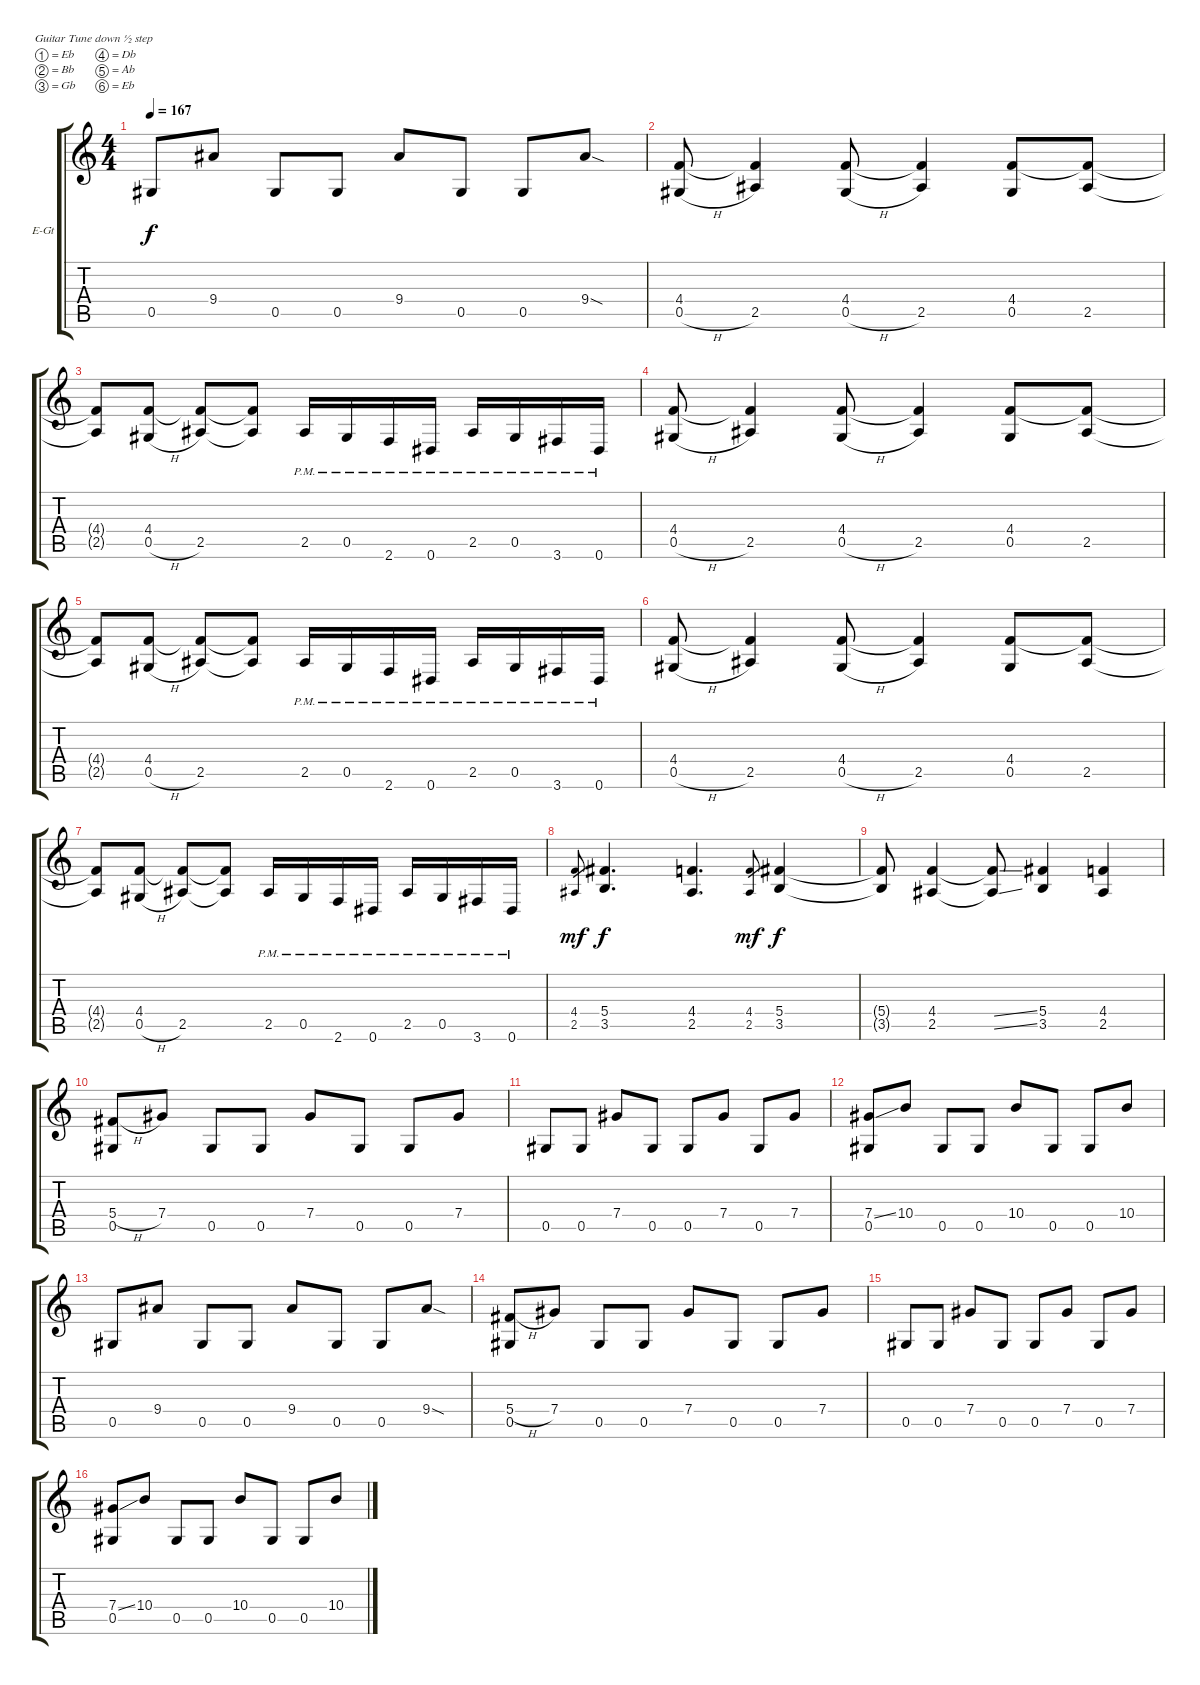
\bracketExtendMode groupsimilarinstruments
\firstSystemTrackNameOrientation horizontal
\otherSystemsTrackNameOrientation horizontal
\track ("Guitar 1" "E-Gt") {instrument distortionguitar}
\staff {score tabs}
\tuning (Eb4 Bb3 Gb3 Db3 Ab2 Eb2)
\ts (4 4)
\tempo 167
\clef g2
\ks c
0.5.8{dy f} 9.4.8 0.5.8 0.5.8 9.4.8 0.5.8 0.5.8 9.4{sod}.8 |
(4.4 0.5{h}).8 (4.4{t} 2.5).4 (4.4 0.5{h}).8 (4.4{t} 2.5).4 (4.4 0.5).8 (4.4{t} 2.5).8 |
(4.4{t} 2.5{t}).8 (4.4 0.5{h}).8 (4.4{t} 2.5).8 (4.4{t} 2.5{t}).8 2.5{pm}.16 0.5{pm}.16 2.6{pm}.16 0.6{pm}.16 2.5{pm}.16 0.5{pm}.16 3.6{pm}.16 0.6{pm}.16 |
(4.4 0.5{h}).8 (4.4{t} 2.5).4 (4.4 0.5{h}).8 (4.4{t} 2.5).4 (4.4 0.5).8 (4.4{t} 2.5).8 |
(4.4{t} 2.5{t}).8 (4.4 0.5{h}).8 (4.4{t} 2.5).8 (4.4{t} 2.5{t}).8 2.5{pm}.16 0.5{pm}.16 2.6{pm}.16 0.6{pm}.16 2.5{pm}.16 0.5{pm}.16 3.6{pm}.16 0.6{pm}.16 |
(4.4 0.5{h}).8 (4.4{t} 2.5).4 (4.4 0.5{h}).8 (4.4{t} 2.5).4 (4.4 0.5).8 (4.4{t} 2.5).8 |
(4.4{t} 2.5{t}).8 (4.4 0.5{h}).8 (4.4{t} 2.5).8 (4.4{t} 2.5{t}).8 2.5{pm}.16 0.5{pm}.16 2.6{pm}.16 0.6{pm}.16 2.5{pm}.16 0.5{pm}.16 3.6{pm}.16 0.6{pm}.16 |
(4.4 2.5).8{gr dy mf} (5.4 3.5).4{d dy f} (4.4 2.5).4{d} (4.4 2.5).8{gr dy mf} (5.4 3.5).4{dy f} |
(5.4{t} 3.5{t}).8 (4.4 2.5).4 (4.4{ss t} 2.5{ss t}).8 (5.4 3.5).4 (4.4 2.5).4 |
(5.4{h} 0.5).8 7.4.8 0.5.8 0.5.8 7.4.8 0.5.8 0.5.8 7.4.8 |
0.5.8 0.5.8 7.4.8 0.5.8 0.5.8 7.4.8 0.5.8 7.4.8 |
(7.4{ss} 0.5).8 10.4.8 0.5.8 0.5.8 10.4.8 0.5.8 0.5.8 10.4.8 |
0.5.8 9.4.8 0.5.8 0.5.8 9.4.8 0.5.8 0.5.8 9.4{sod}.8 |
(5.4{h} 0.5).8 7.4.8 0.5.8 0.5.8 7.4.8 0.5.8 0.5.8 7.4.8 |
0.5.8 0.5.8 7.4.8 0.5.8 0.5.8 7.4.8 0.5.8 7.4.8 |
(7.4{ss} 0.5).8 10.4.8 0.5.8 0.5.8 10.4.8 0.5.8 0.5.8 10.4.8
